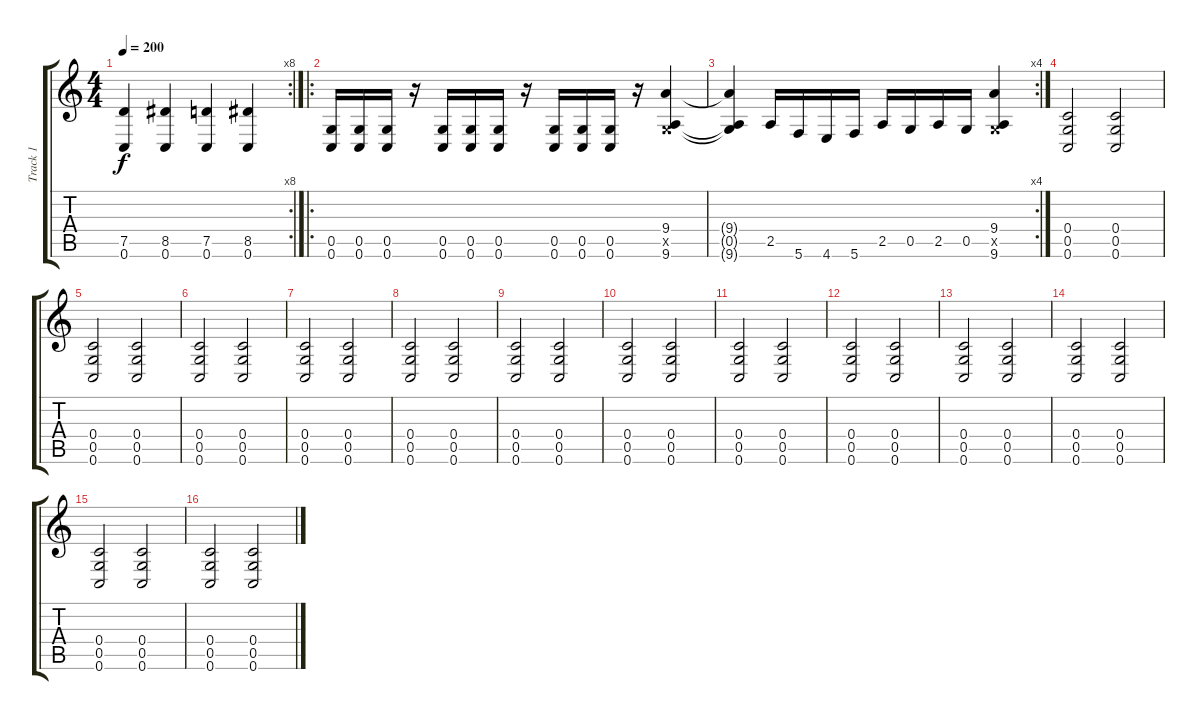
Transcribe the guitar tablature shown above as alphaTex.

\track ("Track 1" "Track 1") {instrument distortionguitar}
\staff {score tabs}
\tuning (D4 A3 F3 C3 G2 C2) {hide}
\rc 8
\ts (4 4)
\tempo 200
\clef g2
\ks c
(7.5 0.6).4{dy f} (8.5 0.6).4 (7.5 0.6).4 (8.5 0.6).4 |
\ro
(0.5 0.6).16 (0.5 0.6).16 (0.5 0.6).16 r.16 (0.5 0.6).16 (0.5 0.6).16 (0.5 0.6).16 r.16 (0.5 0.6).16 (0.5 0.6).16 (0.5 0.6).16 r.16 (9.4 0.5{x} 9.6).4 |
\rc 4
(9.4{t} 0.5{t} 9.6{t}).4 2.5.16 5.6.16 4.6.16 5.6.16 2.5.16 0.5.16 2.5.16 0.5.16 (9.4 0.5{x} 9.6).4 |
(0.4 0.5 0.6).2 (0.4 0.5 0.6).2 |
(0.4 0.5 0.6).2 (0.4 0.5 0.6).2 |
(0.4 0.5 0.6).2 (0.4 0.5 0.6).2 |
(0.4 0.5 0.6).2 (0.4 0.5 0.6).2 |
(0.4 0.5 0.6).2 (0.4 0.5 0.6).2 |
(0.4 0.5 0.6).2 (0.4 0.5 0.6).2 |
(0.4 0.5 0.6).2 (0.4 0.5 0.6).2 |
(0.4 0.5 0.6).2 (0.4 0.5 0.6).2 |
(0.4 0.5 0.6).2 (0.4 0.5 0.6).2 |
(0.4 0.5 0.6).2 (0.4 0.5 0.6).2 |
(0.4 0.5 0.6).2 (0.4 0.5 0.6).2 |
(0.4 0.5 0.6).2 (0.4 0.5 0.6).2 |
(0.4 0.5 0.6).2 (0.4 0.5 0.6).2
